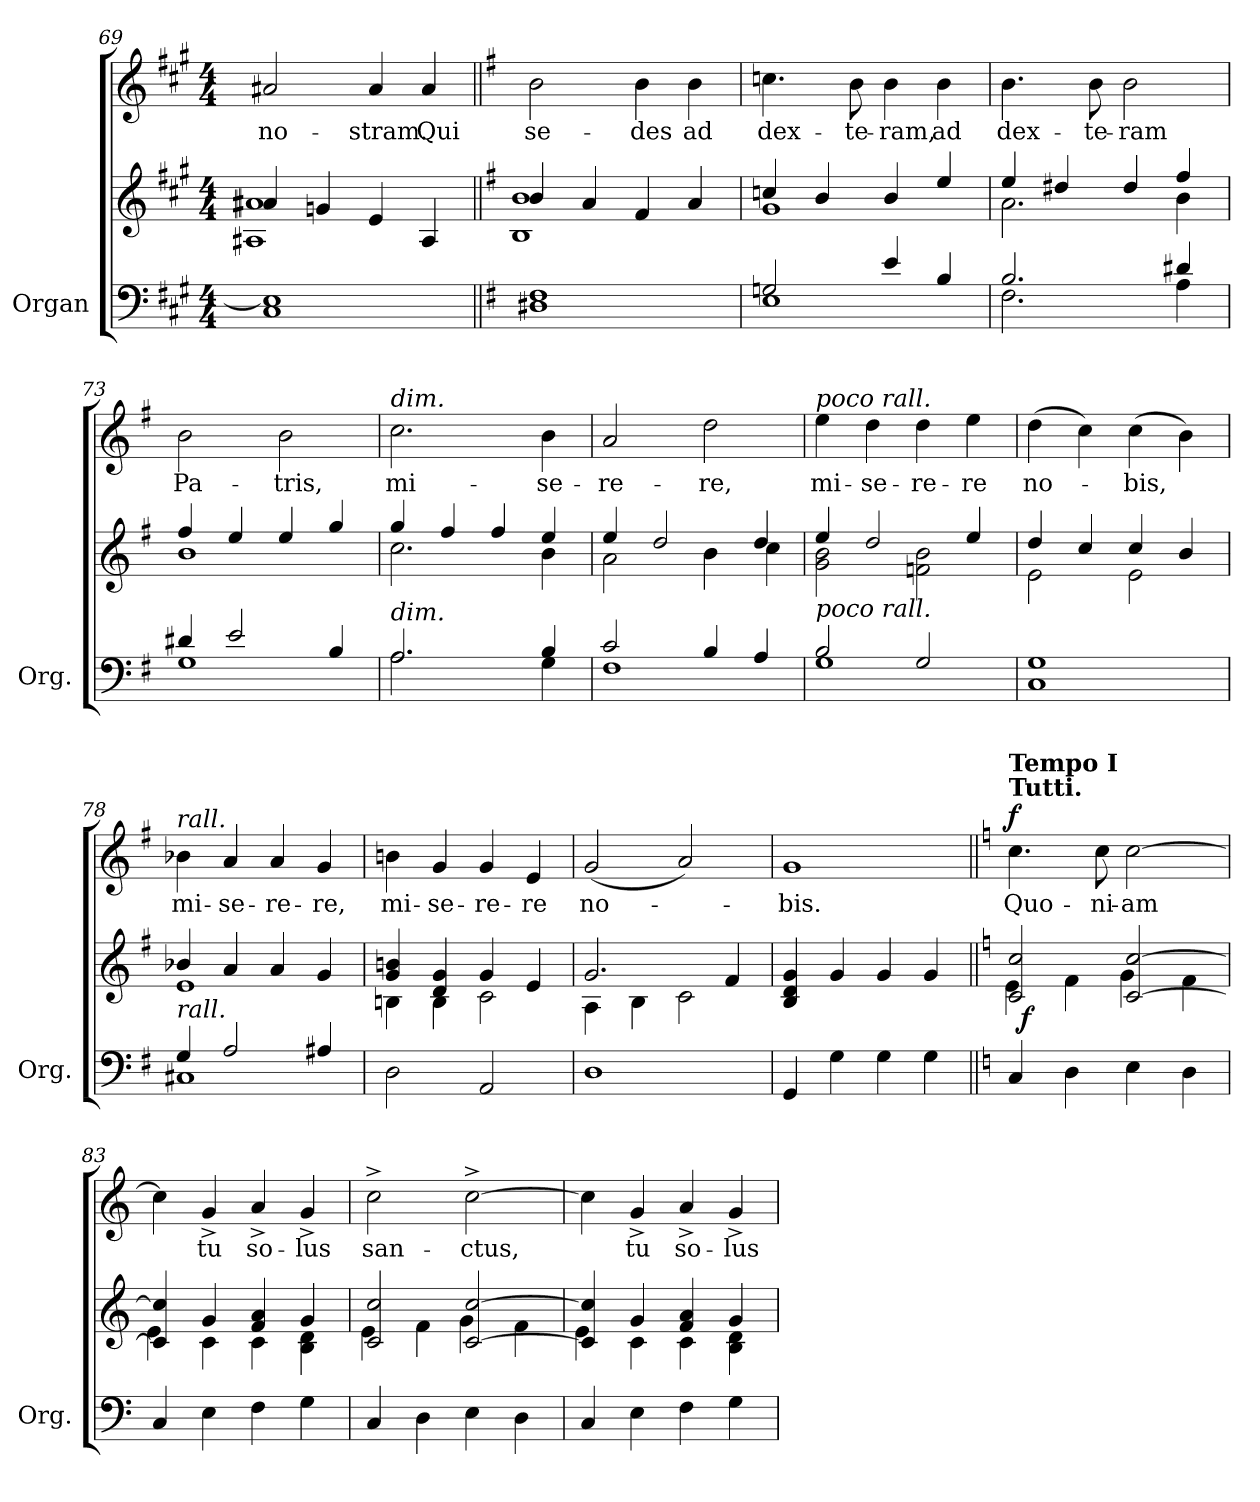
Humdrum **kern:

**kern	**kern	**dynam	**kern	**text	**dynam
*part2	*part2	*part2	*part1	*part1	*part1
*staff3	*staff2	*staff2/3	*staff1	*staff1	*staff1
*I"Organ	*	*	*	*	*
*I'Org.	*	*	*	*	*
*clefF4	*clefG2	*	*clefG2	*	*
*k[f#c#g#]	*k[f#c#g#]	*	*k[f#c#g#]	*	*
*A:	*A:	*	*A:	*	*
*M4/4	*M4/4	*	*M4/4	*	*
=69	=69	=69	=69	=69	=69
*^	*^	*	*	*	*
1E]	1C#	4a#X/	1A#X 1a#X	.	2a#X/	no-	.
.	.	4gn/	.	.	.	.	.
.	.	4e/	.	.	4a#/	-stram.	.
.	.	4A#/	.	.	4a#/	Qui	.
=70||	=70||	=70||	=70||	=70||	=70||	=70||	=70||
*k[f#]	*	*k[f#]	*	*	*k[f#]	*	*
*G:	*	*G:	*	*	*G:	*	*
1F#	1D#X	4b/	1B 1b	.	2b\	se-	.
.	.	4a/	.	.	.	.	.
.	.	4f#/	.	.	4b\	-des	.
.	.	4a/	.	.	4b\	ad	.
=71	=71	=71	=71	=71	=71	=71	=71
2Gn/	1E	4ccn/	1g	.	4.ccn\	dex-	.
.	.	4b/	.	.	.	.	.
.	.	.	.	.	8b\	-te-	.
4e/	.	4b/	.	.	4b\	-ram,	.
4B/	.	4ee/	.	.	4b\	ad	.
=72	=72	=72	=72	=72	=72	=72	=72
2.B/	2.F#\	4ee/	2.a\	.	4.b\	dex-	.
.	.	4dd#X/	.	.	.	.	.
.	.	.	.	.	8b\	-te-	.
.	.	4dd#/	.	.	2b\	-ram	.
4d#X/	4A\	4ff#/	4b\	.	.	.	.
!!LO:PB:g=z
=73	=73	=73	=73	=73	=73	=73	=73
4d#X/	1G	4ff#/	1b	.	2b\	Pa-	.
2e/	.	4ee/	.	.	.	.	.
.	.	4ee/	.	.	2b\	-tris,	.
4B/	.	4gg/	.	.	.	.	.
=74	=74	=74	=74	=74	=74	=74	=74
!	!	!	!	!	!LO:TX:a:i:t=dim.	!	!
!LO:TX:a:i:t=dim.	!	!	!	!	!	!	!
2.A/	2.A\	4gg/	2.cc\	.	2.cc\	mi-	.
.	.	4ff#/	.	.	.	.	.
.	.	4ff#/	.	.	.	.	.
4B/	4G\	4ee/	4b\	.	4b\	-se-	.
=75	=75	=75	=75	=75	=75	=75	=75
2c/	1F#	4ee/	2a\	.	2a/	-re-	.
.	.	2dd/	.	.	.	.	.
4B/	.	.	4b\	.	2dd\	-re,	.
4A/	.	4dd/	4cc\	.	.	.	.
=76	=76	=76	=76	=76	=76	=76	=76
!	!	!	!	!	!LO:TX:a:i:t=poco rall.	!	!
!LO:TX:a:i:t=poco rall.	!	!	!	!	!	!	!
2B/	1G	4ee/	2g\ 2b\	.	4ee\	mi-	.
.	.	2dd/	.	.	4dd\	-se-	.
2G/	.	.	2fn\ 2b\	.	4dd\	-re-	.
.	.	4ee/	.	.	4ee\	-re	.
=77	=77	=77	=77	=77	=77	=77	=77
1G	1C	4dd/	2e\	.	(4dd\	no-	.
.	.	4cc/	.	.	4cc\)	.	.
.	.	4cc/	2e\	.	(4cc\	-bis,	.
.	.	4b/	.	.	4b\)	.	.
=78	=78	=78	=78	=78	=78	=78	=78
!	!	!	!	!	!LO:TX:a:i:t=rall.	!	!
!LO:TX:a:i:t=rall.	!	!	!	!	!	!	!
4G/	1C#X	4b-X/	1e	.	4b-X\	mi-	.
2A/	.	4a/	.	.	4a/	-se-	.
.	.	4a/	.	.	4a/	-re-	.
4A#X/	.	4g/	.	.	4g/	-re,	.
*v	*v	*	*	*	*	*	*
!!LO:LB:g=z
=79	=79	=79	=79	=79	=79	=79
2D\	4g/ 4bn/	4Bn\	.	4bn\	mi-	.
.	4d/ 4g/	4B\	.	4g/	-se-	.
2AA/	4g/	2c\	.	4g/	-re-	.
.	4e/	.	.	4e/	-re	.
=80	=80	=80	=80	=80	=80	=80
1D	2.g/	4A\	.	(2g/	no-	.
.	.	4B\	.	.	.	.
.	.	2c\	.	2a/)	.	.
.	4f#/	.	.	.	.	.
*	*v	*v	*	*	*	*
=81	=81	=81	=81	=81	=81
4GG/	4B/ 4d/ 4g/	.	1g	-bis.	.
4G\	4g/	.	.	.	.
4G\	4g/	.	.	.	.
4G\	4g/	.	.	.	.
=82||	=82||	=82||	=82||	=82||	=82||
*k[]	*k[]	*	*k[]	*	*
*C:	*C:	*	*C:	*	*
*	*	*	*MM160	*	*
*	*^	*	*	*	*
!	!	!	!	!LO:TX:a:B:t=Tutti.	!	!
!	!	!	!	!LO:TX:a:B:t=Tempo I	!	!
!	!	!	!	!	!	!LO:DY:b
*	*	*^	*	*	*	*
4C/	2c/ 2cc/	4e\	32ryy	.	4.cc\	Quo-	f
!	!	!	!	!LO:DY:b	!	!	!
.	.	.	2ryy	f	.	.	.
4D\	.	4f\	.	.	.	.	.
.	.	.	.	.	8cc\	-ni-	.
4E\	[<2c/ [>2cc/	4g\	.	.	[2cc\	-am	.
.	.	.	4...ryy	.	.	.	.
4D\	.	4f\	.	.	.	.	.
*	*	*v	*v	*	*	*	*
=83	=83	=83	=83	=83	=83	=83
4C/	4c/] 4cc/]	4e\	.	4cc\]	.	.
4E\	4g/	4c\	.	4g^>/	tu	.
4F\	4f/ 4a/	4c\	.	4a^>/	so-	.
4G\	4g/	4B\ 4d\	.	4g^>/	-lus	.
=84	=84	=84	=84	=84	=84	=84
4C/	2c/ 2cc/	4e\	.	2cc^>\	san-	.
4D\	.	4f\	.	.	.	.
4E\	[<2c/ [>2cc/	4g\	.	[2cc^>\	-ctus,	.
4D\	.	4f\	.	.	.	.
!!LO:LB:g=z
=85	=85	=85	=85	=85	=85	=85
4C/	4c/] 4cc/]	4e\	.	4cc\]	.	.
4E\	4g/	4c\	.	4g^>/	tu	.
4F\	4f/ 4a/	4c\	.	4a^>/	so-	.
4G\	4g/	4B\ 4d\	.	4g^>/	-lus	.
*	*v	*v	*	*	*	*
=	=	=	=	=	=
*-	*-	*-	*-	*-	*-
